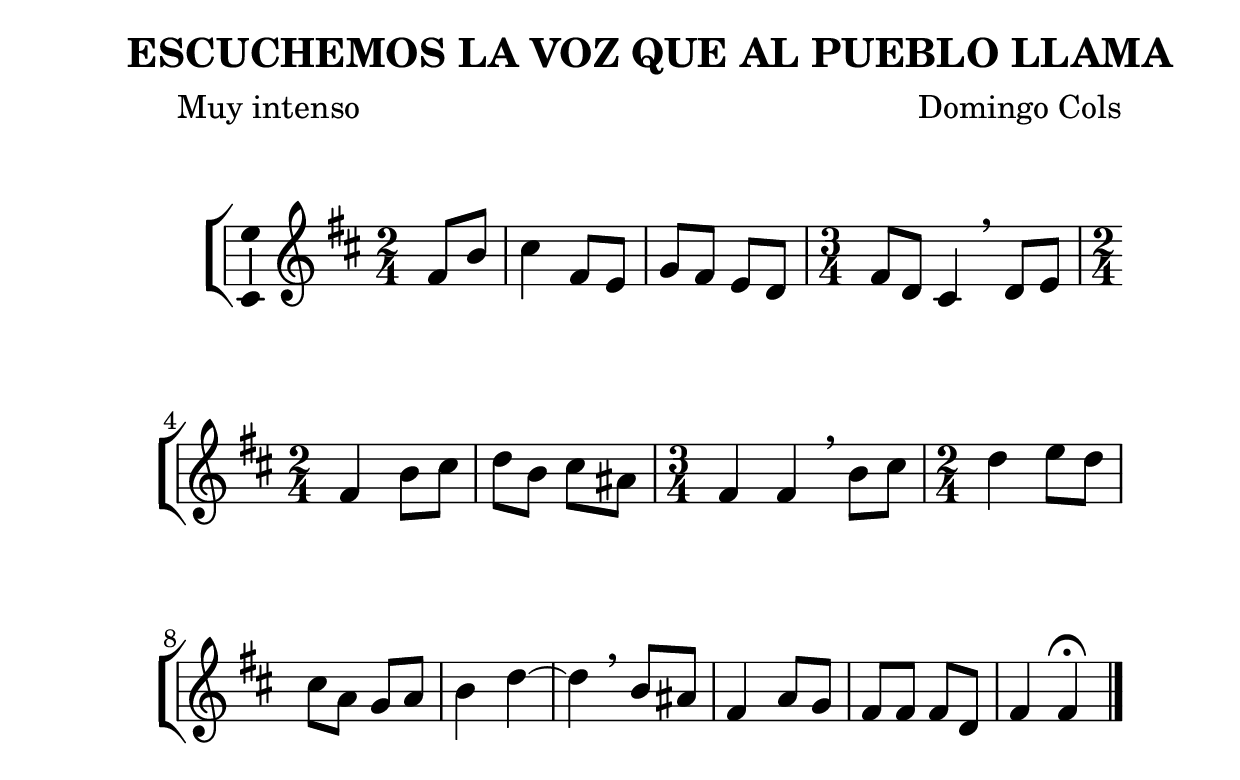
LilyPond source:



%versión de lilypond para la que se ha escrito esta partitura:
\version "2.16.0"

	%Tamaño papel
	#(set-default-paper-size "a4")
	%Tamaño partitura
	#(set-global-staff-size 28)
	%No responde al pulsar sobre una nota
	#(ly:set-option 'point-and-click #f)

%parámetros del encabezamiento:
\header {
	%title = "ESCUCHEMOS LA VOZ QUE AL PUEBLO LLAMA"
	title = \markup{\fontsize #-2 "ESCUCHEMOS LA VOZ QUE AL PUEBLO LLAMA"}
	subtitle = ""
	composer = "Domingo Cols"
	poet = "Muy intenso"
	meter = ""
	arranger = ""
%	tagline="Monasterio de la Madre de Dios. Buenafuente del Sistal."
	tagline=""
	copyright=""
	tiempo = ""
	usos = ""
	letra = "Escuchemos la voz que al pueblo llama a salir del Egipto del pecado, y siguiendo la senda del desierto, acojamos humildes su palabra. Caminemos, henchidos de esperanza, entre luces y sombras, el sendero que conduce a la tierra prometida, donde Dios lo es todo para el alma. Desde el Nilo al Jordán hace camino todo el pueblo de Dios que reza y canta, convertido el maná en eucaristía, el desierto es ya dulce paraíso. Corazón quebrantado y convertido será fuente abundante de agua viva, con Jesús, Moisés en cruz clavado, el combate es triunfo conseguido. Adoremos al Padre humildemente y a su Hijo, el Señor, Salvador nuestro; él inflame en las almas su Amor santo, purifíquelo todo y lo renueve."
	}

%parámetros asociados al papel:
\paper  {
	oddHeaderMarkup = \markup {\fill-line { \on-the-fly #not-first-page \fromproperty #'header:title \on-the-fly #not-first-page \fromproperty #'header:composer }}
	evenHeaderMarkup = \markup {\fill-line { \fromproperty #'header:composer \fromproperty #'header:title }}
	#(set-paper-size "a4")
	print-page-number = ##f
	first-page-number = 1
	print-first-page-number = ##f
%	head-separation = 3.0 \cm
	top-margin = 2.0 \cm
	bottom-margin = 0.0\cm
%%%	bottom-margin = -2.0\cm
	left-margin = 3.0 \cm
	line-width = 16.0 \cm
	indent = 8\mm
	interscoreline = 2.\mm
	between-system-space = 15\mm
%	para que las partituras no llenen la hoja:
	ragged-bottom = ##t
%	idem para la última hoja:
	ragged-last-bottom = ##f
%	para que las partituras llenen el ancho del papel:
	ragged-last = ##f
	after-title-space = 2.5 \cm
%page-count=1
%system-count=5

	%Flexible Vertical Spacing
%	markup-markup-spacing =
%	#'((basic-distance . 15) (minimum-distance . 15) (padding . 3))
	markup-system-spacing =
	#'((basic-distance . 15) (minimum-distance . 15) (padding . 3))
	system-system-spacing =
	#'((basic-distance . 15) (minimum-distance . 15) (padding . 3))
	score-system-spacing =
	#'((basic-distance . 15) (minimum-distance . 15) (padding . 5))
%	top-system-spacing = % header
%	#'((basic-distance . 8) (minimum-distance . 0) (padding . 0))
%	top-markup-spacing =
%	#'((basic-distance . 20) (minimum-distance . 20) (padding . 0))
	last-bottom-spacing = % footer
	#'((basic-distance . 5) (minimum-distance . 5) (padding . 0))
%	score-markup-spacing =
%	#'((basic-distance . 16) (minimum-distance . 13) (padding . 0))

	}


%parámetros que afectan a toda la partitura:
global =  {
	%clave de sol (G):
	\clef G
	%armadura:
%%%	\transpose a b
	\key d \major
	\tempo 4=80
	\set Score.tempoHideNote = ##t
	}


melodia =
%%%	\transpose a b
{
	\relative c' {


\phrasingSlurDashed

\time 2/4
\partial4
fis8 b
cis4 fis,8 e
g8 fis e d
\time 3/4
fis8 d cis4 \breathe d8 e
\time 2/4
fis4 b8 cis
d8 b cis ais
\time 3/4
fis4 fis \breathe b8 cis
\time 2/4
d4 e8 d
cis8 a g a
b4 d~
d4 \breathe b8 ais
fis4 a8 g
fis8 fis fis d
fis4 fis \fermata

\bar "|."
}
}


texto = \lyricmode {
\set stanza =#"1. " Es -- cu -- che -- mos la voz que~al pue -- blo lla -- _ ma
a sa -- lir del E -- gip -- to del pe -- ca -- do,
y si -- guien -- do la sen -- da del de -- sier -- to, __
a -- co -- ja -- mos hu -- mil -- des su pa -- la -- bra.
	}

textodos = \lyricmode {
\set stanza =#"2. " Ca -- mi -- ne -- mos, hen -- chi -- dos de~es -- pe -- ran -- _ za,
en -- tre lu -- ces y som -- bras, el sen -- de -- ro
que con -- du -- ce~a la tie -- rra pro -- me -- ti -- da, __
don -- de Dios lo es to -- do pa -- ra~el al -- ma.
	}

textotres = \lyricmode {
\set stanza =#"3. " Des -- de~el Ni -- lo~al Jor -- dán ha -- ce ca -- mi -- _ no
to -- do~el pue -- blo de Dios que re -- za~y can -- ta,
con -- ver -- ti -- do~el ma -- ná~en eu -- ca -- ris -- tí -- a, __
el de -- sier -- to~es ya dul -- ce pa -- ra -- í -- so.
	}

textocuatro = \lyricmode {
\set stanza =#"4. " Co -- ra -- zón que -- bran -- ta -- do~y con -- ver -- ti -- _ do
se -- rá fuen -- te~a -- bun -- dan -- te de~a -- gua vi -- va,
con Je -- sús, Mo -- i -- sés en cruz cla -- va -- do, __
el com -- ba -- te es triun -- fo con -- se -- gui -- do.
	}

textocinco = \lyricmode {
\set stanza =#"5. " A -- do -- re -- mos al Pa -- dre~hu -- mil -- de -- men -- _ te
y~a su Hi -- jo,~el Se -- ñor, Sal -- va -- dor nues -- tro;
él in -- fla -- me~en las al -- mas su~A -- mor san -- to, __
pu -- ri -- fí -- que -- lo to -- do~y lo re -- nue -- ve.
	}


vozStaff = \context Voice = vozStaff
\with {\consists "Ambitus_engraver"}
<<
	\set Staff.instrumentName = ""
	\set Staff.shortInstrumentName = ""
	\set Staff.midiInstrument = #"acoustic grand"
	\set Staff.midiMinimumVolume = #0.7
	\set Staff.midiMaximumVolume = #0.9
	\global
	\melodia
	>>


textoStaff = \context Lyrics = textoStaff <<
%	\set vocalName =#"1. "
	\set shortVocalName =#"1. "
	\lyricsto vozStaff \texto
	>>

textodosStaff = \context Lyrics = textodosStaff <<
%	\set vocalName =#"2. "
	\set shortVocalName =#"2. "
	\lyricsto vozStaff \textodos
	>>

textotresStaff = \context Lyrics = textotresStaff <<
%	\set vocalName =#"3. "
	\set shortVocalName =#"3. "
	\lyricsto vozStaff \textotres
	>>

textocuatroStaff = \context Lyrics = textocuatroStaff <<
%	\set vocalName =#"4. "
	\set shortVocalName =#"4. "
	\lyricsto vozStaff \textocuatro
	>>

textocincoStaff = \context Lyrics = textocincoStaff <<
%	\set vocalName =#"5. "
	\set shortVocalName =#"5. "
	\lyricsto vozStaff \textocinco
	>>


\book {
	\score {
		\context ChoirStaff {
			\override StaffGroup.SystemStartBracket #'collapse-height = #1
			\override Score.SystemStartBar #'collapse-height = #1
			<<
			\vozStaff
			\textoStaff
			\textodosStaff
			\textotresStaff
			\textocuatroStaff
			\textocincoStaff
			>>
		}
		\layout {
	    		\context {
				\Lyrics
				%\override LyricText #'font-size = #2
				}
	   		\context {
				\Score
				%\override StaffSymbol #'staff-space = #(magstep +3)
%%%				\override InstrumentName #'X-offset = #1.5
				\override InstrumentName #'X-offset = #3.5
				\override InstrumentName #'font-series = #'bold
				}
%%%			\context {
%%%				\Staff
%%%				\remove "Time_signature_engraver"
%%%				\override BarLine #'transparent = ##t
%%%				}
			}
		}
	\score {
		\context ChoirStaff {
			\override StaffGroup.SystemStartBracket #'collapse-height = #1
			\override Score.SystemStartBar #'collapse-height = #1
			<<
			\vozStaff
			>>
		}
		\midi {
	  		\context {
	  			\Score
				tempoWholesPerMinute = #(ly:make-moment 70 4)
				}
			}
		}
}


